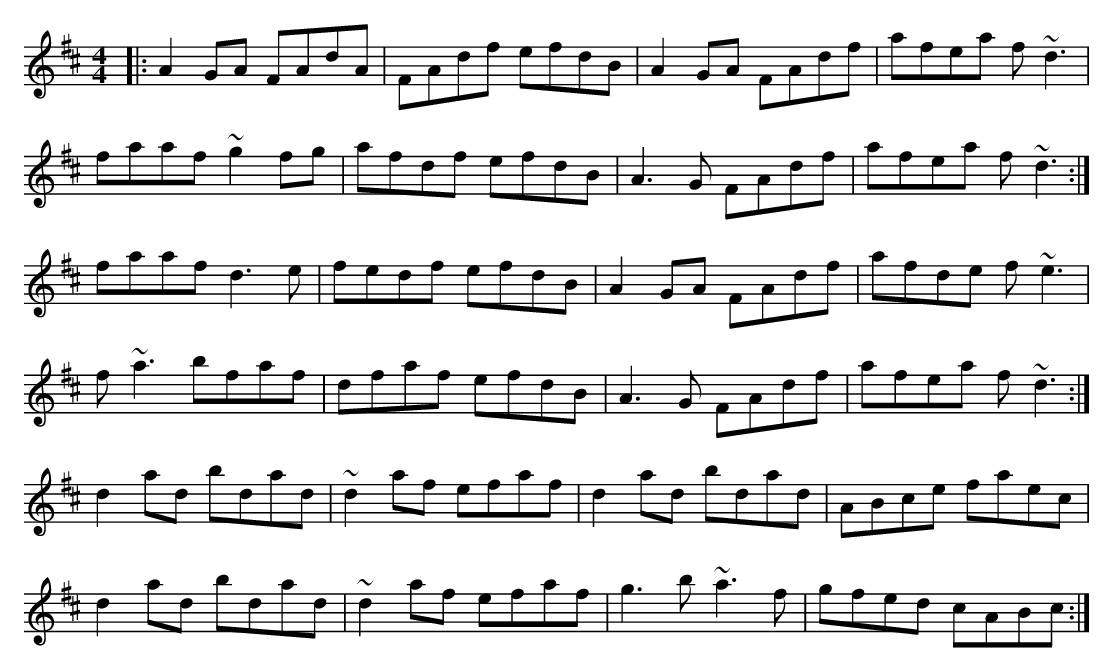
X:1
M:4/4
K:D
|:A2GA FAdA|FAdf efdB|A2GA FAdf|afea f~d3|
faaf ~g2fg|afdf efdB|A3G FAdf|afea f~d3:|
faaf d3e|fedf efdB|A2GA FAdf|afde f~e3|
f~a3 bfaf|dfaf efdB|A3G FAdf|afea f~d3:|
d2ad bdad|~d2af efaf|d2ad bdad|ABce faec|
d2ad bdad|~d2af efaf|g3b ~a3f|gfed cABc:|
